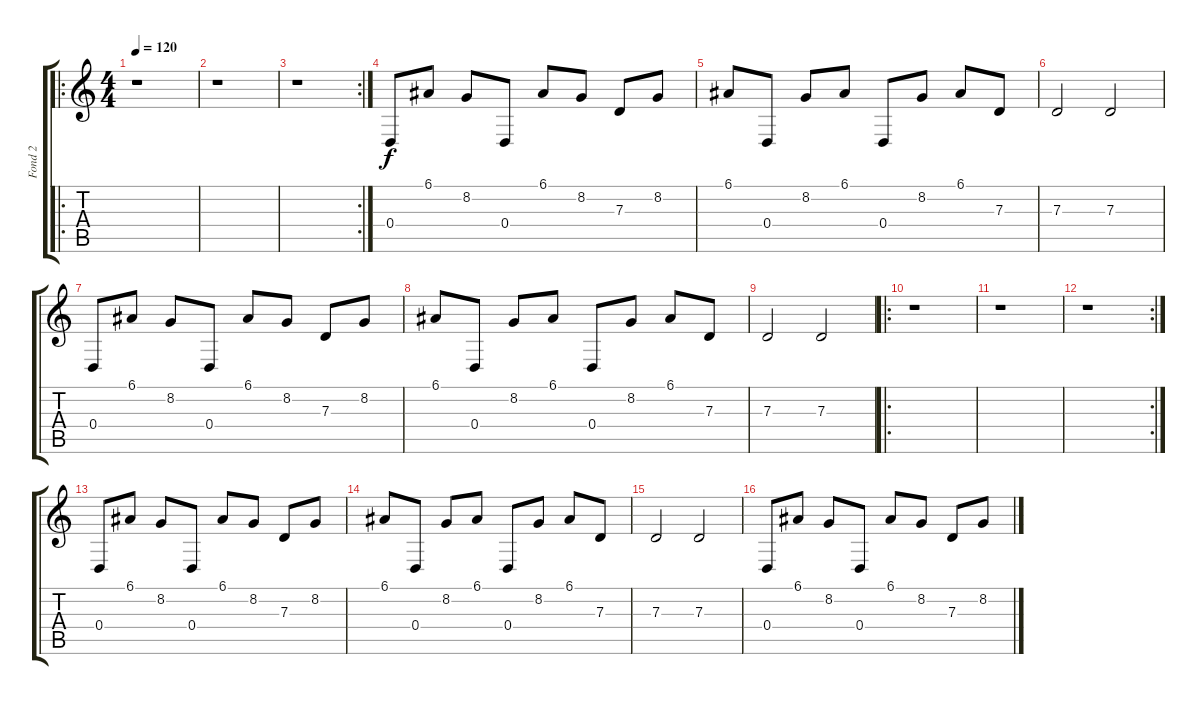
\track ("Fond 2" "Fond 2") {instrument lead1square}
\staff {score tabs}
\tuning (E4 B3 G3 D3 A2 E2) {hide}
\ro
\ts (4 4)
\tempo 120
\clef g2
\ks c
r.1{dy f} |
r.1 |
\rc 2
r.1 |
0.4.8 6.1.8 8.2.8 0.4.8 6.1.8 8.2.8 7.3.8 8.2.8 |
6.1.8 0.4.8 8.2.8 6.1.8 0.4.8 8.2.8 6.1.8 7.3.8 |
7.3.2 7.3.2 |
0.4.8 6.1.8 8.2.8 0.4.8 6.1.8 8.2.8 7.3.8 8.2.8 |
6.1.8 0.4.8 8.2.8 6.1.8 0.4.8 8.2.8 6.1.8 7.3.8 |
7.3.2 7.3.2 |
\ro
r.1 |
r.1 |
\rc 2
r.1 |
0.4.8 6.1.8 8.2.8 0.4.8 6.1.8 8.2.8 7.3.8 8.2.8 |
6.1.8 0.4.8 8.2.8 6.1.8 0.4.8 8.2.8 6.1.8 7.3.8 |
7.3.2 7.3.2 |
0.4.8 6.1.8 8.2.8 0.4.8 6.1.8 8.2.8 7.3.8 8.2.8
